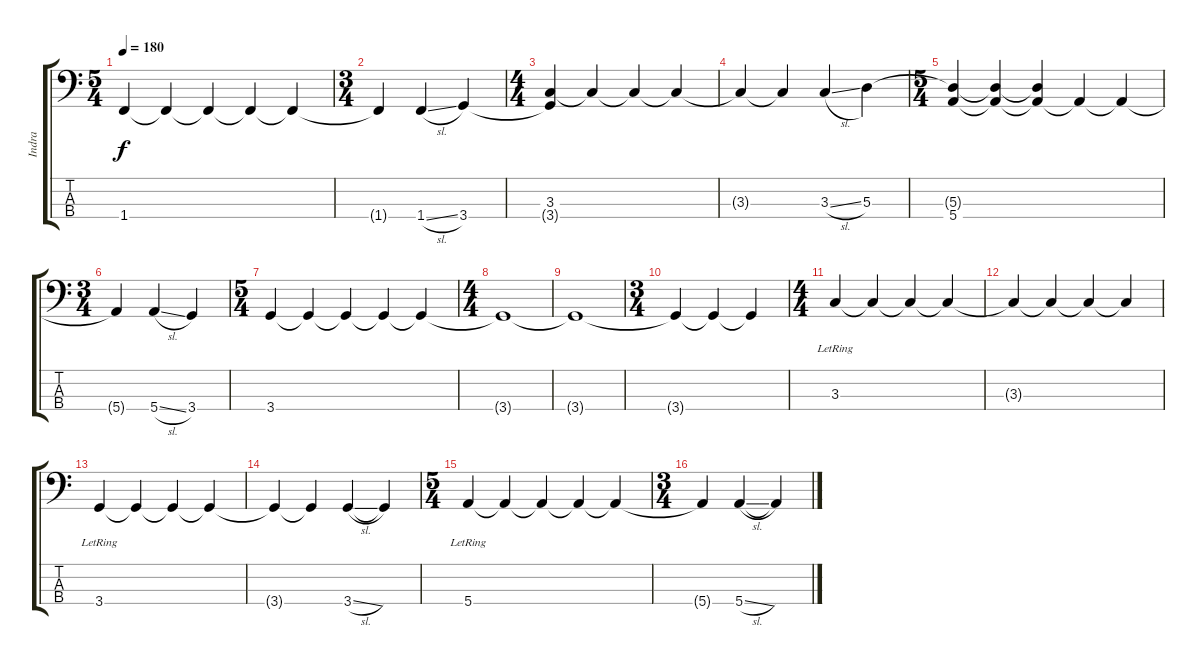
\track ("Indra" "Indra") {instrument electricbasspick}
\staff {score tabs}
\tuning (G2 D2 A1 E1) {hide}
\ts (5 4)
\tempo 180
\clef f4
\ks c
1.4.4{dy f} 1.4{t}.4 1.4{t}.4 1.4{t}.4 1.4{t}.4 |
\ts (3 4)
1.4{t}.4 1.4{sl}.4 3.4.4 |
\ts (4 4)
(3.3 3.4{t}).4 3.3{t}.4 3.3{t}.4 3.3{t}.4 |
3.3{t}.4 3.3{t}.4 3.3{sl}.4 5.3.4 |
\ts (5 4)
(5.3{t} 5.4).4 (5.3{t} 5.4{t}).4 (5.3{t} 5.4{t}).4 5.4{t}.4 5.4{t}.4 |
\ts (3 4)
5.4{t}.4 5.4{sl}.4 3.4.4 |
\ts (5 4)
3.4.4 3.4{t}.4 3.4{t}.4 3.4{t}.4 3.4{t}.4 |
\ts (4 4)
3.4{t}.1 |
3.4{t}.1 |
\ts (3 4)
3.4{t}.4 3.4{t}.4 3.4{t}.4 |
\ts (4 4)
3.3{lr}.4 3.3{t}.4 3.3{t}.4 3.3{t}.4 |
3.3{t}.4 3.3{t}.4 3.3{t}.4 3.3{t}.4 |
3.4{lr}.4 3.4{t}.4 3.4{t}.4 3.4{t}.4 |
3.4{t}.4 3.4{t}.4 3.4{sl}.4 3.4{t}.4 |
\ts (5 4)
5.4{lr}.4 5.4{t}.4 5.4{t}.4 5.4{t}.4 5.4{t}.4 |
\ts (3 4)
5.4{t}.4 5.4{sl}.4 5.4{t}.4
